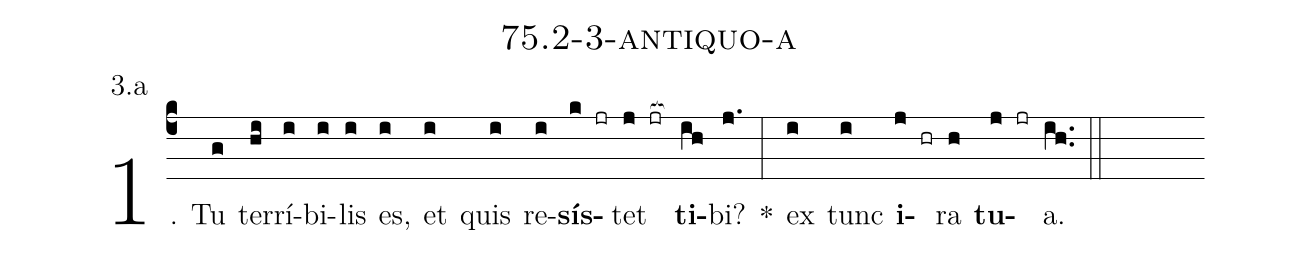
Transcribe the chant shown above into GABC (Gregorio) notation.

name: 75.2-3-antiquo-a;
annotation: 3.a;
%%
(c4)1. Tu(g) ter(hi)rí(i)bi(i)lis(i) es,(i) et(i) quis(i) re(i)<b>sís</b>(k jr)tet(j jr[ocb:1{]) <b>ti</b>(ih[ocb:0}])bi?(j.) *(:) ex(i) tunc(i) <b>i</b>(j hr)ra(h) <b>tu</b>(j jr)a.(ih..) (::)


%E(i) u(i) o(j) u(h) a(j) e.(ih..) (::)
